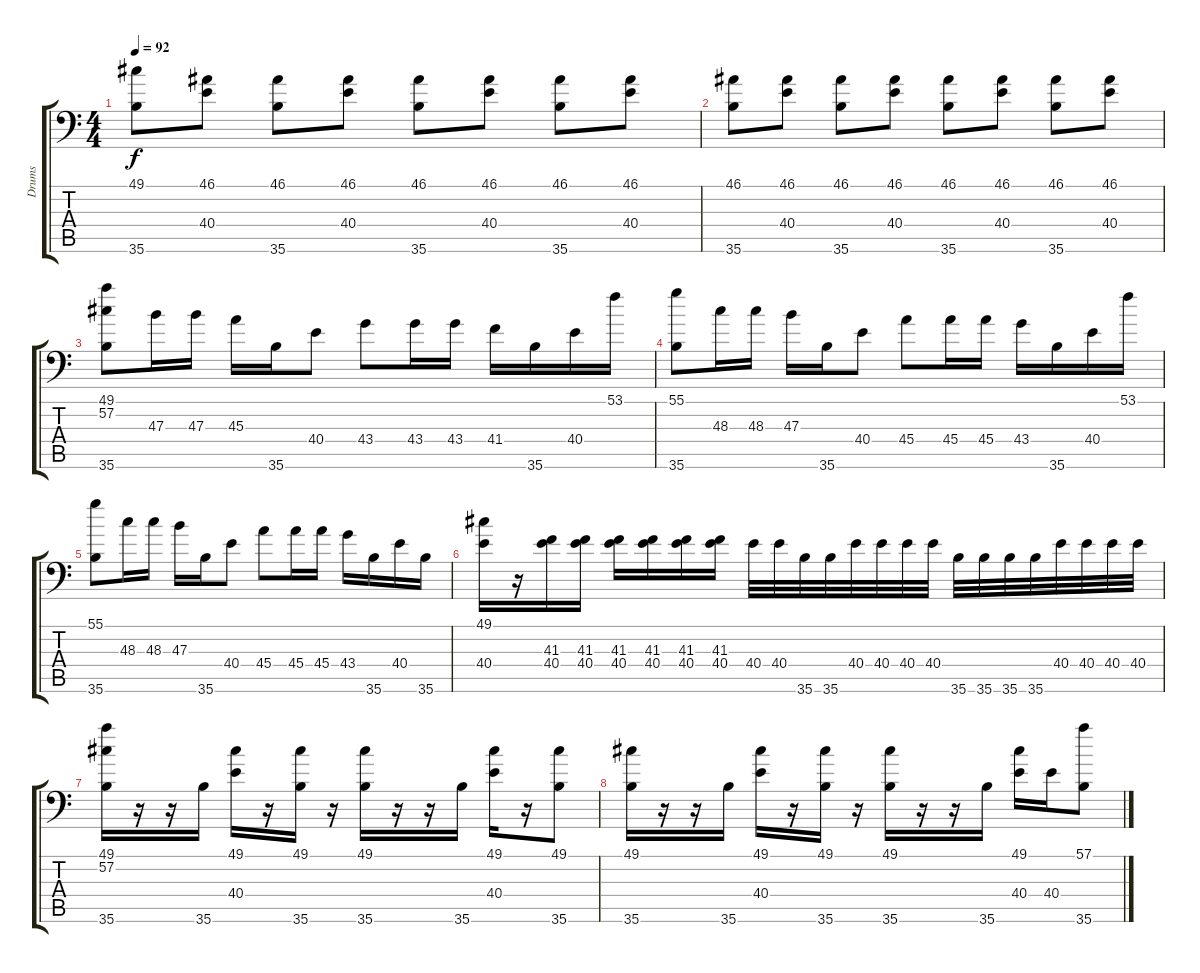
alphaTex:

\track ("Drums" "Drums") {instrument acousticgrandpiano}
\staff {score tabs}
\tuning (C-1 C-1 C-1 C-1 C-1 C-1) {hide}
\ts (4 4)
\tempo 92
\clef f4
\ks c
(49.1 35.6).8{dy f} (46.1 40.4).8 (46.1 35.6).8 (46.1 40.4).8 (46.1 35.6).8 (46.1 40.4).8 (46.1 35.6).8 (46.1 40.4).8 |
(46.1 35.6).8 (46.1 40.4).8 (46.1 35.6).8 (46.1 40.4).8 (46.1 35.6).8 (46.1 40.4).8 (46.1 35.6).8 (46.1 40.4).8 |
(49.1 57.2 35.6).8 47.3.16 47.3.16 45.3.16 35.6.16 40.4.8 43.4.8 43.4.16 43.4.16 41.4.16 35.6.16 40.4.16 53.1.16 |
(55.1 35.6).8 48.3.16 48.3.16 47.3.16 35.6.16 40.4.8 45.4.8 45.4.16 45.4.16 43.4.16 35.6.16 40.4.16 53.1.16 |
(55.1 35.6).8 48.3.16 48.3.16 47.3.16 35.6.16 40.4.8 45.4.8 45.4.16 45.4.16 43.4.16 35.6.16 40.4.16 35.6.16 |
(49.1 40.4).16 r.16 (41.3 40.4).16 (41.3 40.4).16 (41.3 40.4).16 (41.3 40.4).16 (41.3 40.4).16 (41.3 40.4).16 40.4.32 40.4.32 35.6.32 35.6.32 40.4.32 40.4.32 40.4.32 40.4.32 35.6.32 35.6.32 35.6.32 35.6.32 40.4.32 40.4.32 40.4.32 40.4.32 |
(49.1 57.2 35.6).16 r.16 r.16 35.6.16 (49.1 40.4).16 r.16 (49.1 35.6).16 r.16 (49.1 35.6).16 r.16 r.16 35.6.16 (49.1 40.4).16 r.16 (49.1 35.6).8 |
(49.1 35.6).16 r.16 r.16 35.6.16 (49.1 40.4).16 r.16 (49.1 35.6).16 r.16 (49.1 35.6).16 r.16 r.16 35.6.16 (49.1 40.4).16 40.4.16 (57.1 35.6).8
